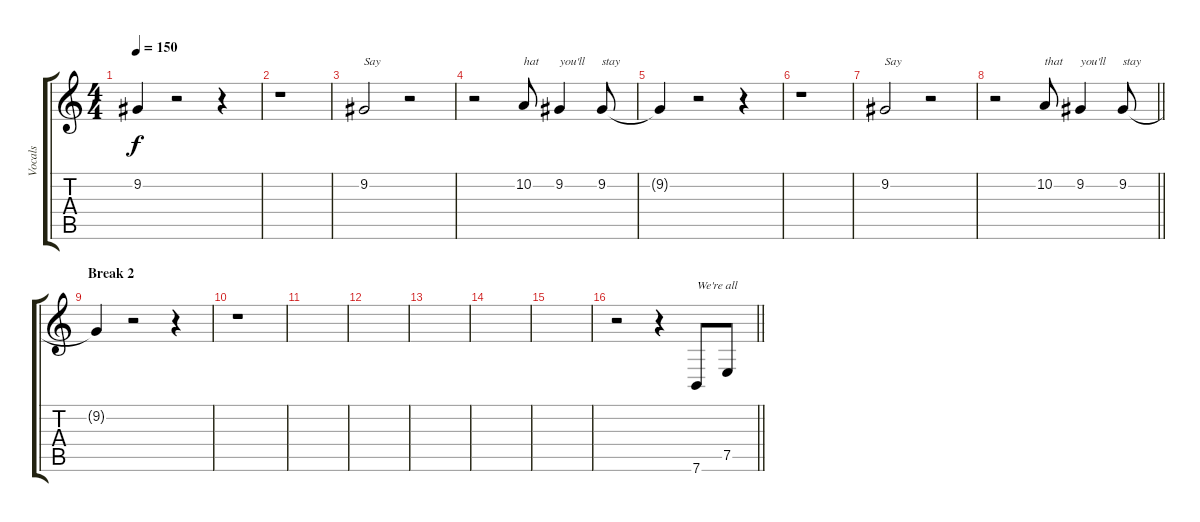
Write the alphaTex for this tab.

\track ("Vocals" "Vocals") {instrument tenorsax}
\staff {score tabs}
\tuning (E4 B3 G3 D3 A2 E2) {hide}
\ts (4 4)
\tempo 150
\clef g2
\ks c
9.2{t}.4{dy f} r.2 r.4 |
r.1 |
9.2.2{txt "Say"} r.2 |
r.2 10.2.8{txt "hat"} 9.2.4{txt "you'll"} 9.2.8{txt "stay"} |
9.2{t}.4 r.2 r.4 |
r.1 |
9.2.2{txt "Say"} r.2 |
\barLineRight lightlight
r.2 10.2.8{txt "that"} 9.2.4{txt "you'll"} 9.2.8{txt "stay"} |
\section ("" "Break 2")
9.2{t}.4 r.2 r.4 |
r.1 |
|
|
|
|
|
\barLineRight lightlight
r.2 r.4 7.6.8{txt "We're all"} 7.5.8
